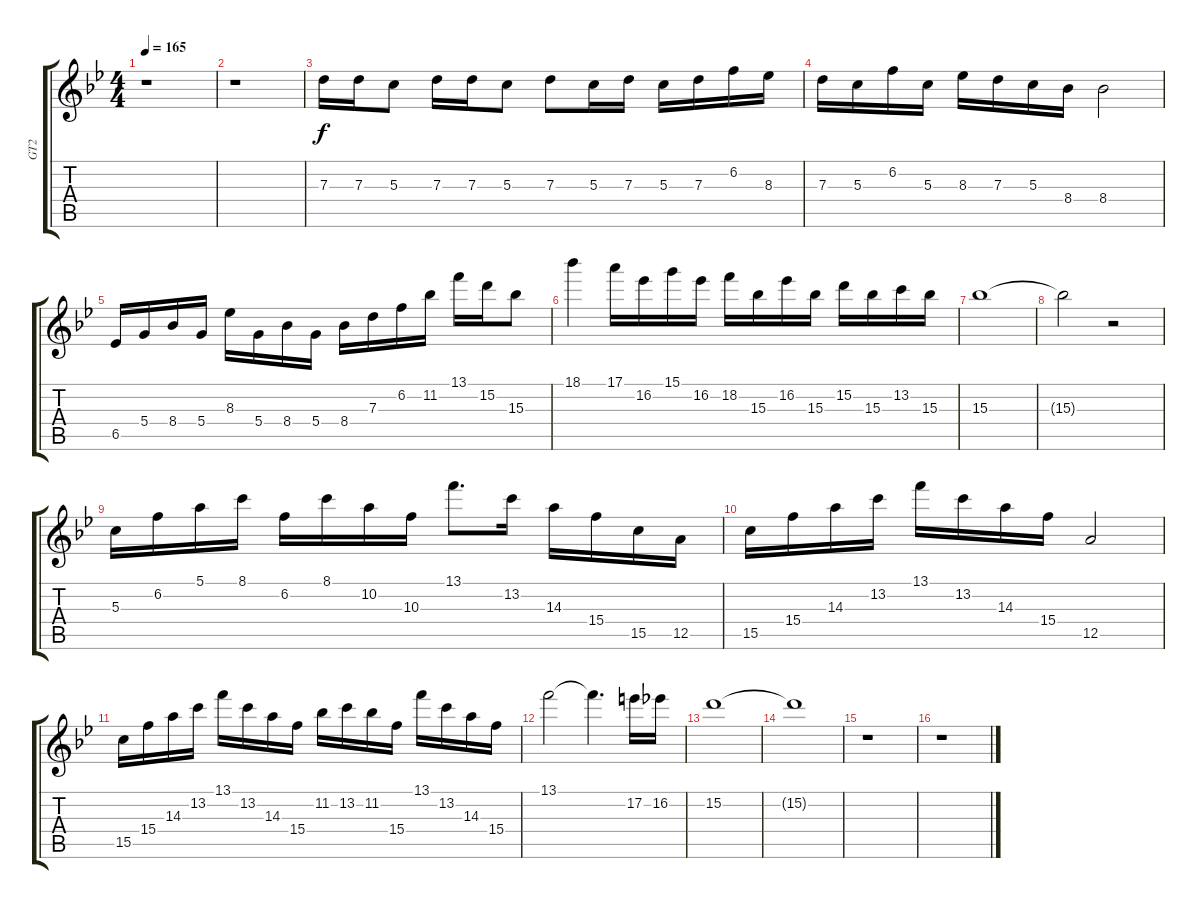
\track ("GT2" "GT2") {instrument distortionguitar}
\staff {score tabs}
\tuning (E4 B3 G3 D3 A2 E2) {hide}
\ts (4 4)
\tempo 165
\clef g2
\ks bb
r.1{dy f} |
r.1 |
7.3.16 7.3.16 5.3.8 7.3.16 7.3.16 5.3.8 7.3.8 5.3.16 7.3.16 5.3.16 7.3.16 6.2.16 8.3.16 |
7.3.16 5.3.16 6.2.16 5.3.16 8.3.16 7.3.16 5.3.16 8.4.16 8.4.2 |
6.5.16 5.4.16 8.4.16 5.4.16 8.3.16 5.4.16 8.4.16 5.4.16 8.4.16 7.3.16 6.2.16 11.2.16 13.1.16 15.2.16 15.3.8 |
18.1.4 17.1.16 16.2.16 15.1.16 16.2.16 18.2.16 15.3.16 16.2.16 15.3.16 15.2.16 15.3.16 13.2.16 15.3.16 |
15.3.1 |
15.3{t}.2 r.2 |
5.3.16 6.2.16 5.1.16 8.1.16 6.2.16 8.1.16 10.2.16 10.3.16 13.1.8{d} 13.2.16 14.3.16 15.4.16 15.5.16 12.5.16 |
15.5.16 15.4.16 14.3.16 13.2.16 13.1.16 13.2.16 14.3.16 15.4.16 12.5.2 |
15.5.16 15.4.16 14.3.16 13.2.16 13.1.16 13.2.16 14.3.16 15.4.16 11.2.16 13.2.16 11.2.16 15.4.16 13.1.16 13.2.16 14.3.16 15.4.16 |
13.1.2 13.1{t}.4{d} 17.2.16 16.2.16 |
15.2.1 |
15.2{t}.1 |
r.1 |
r.1
